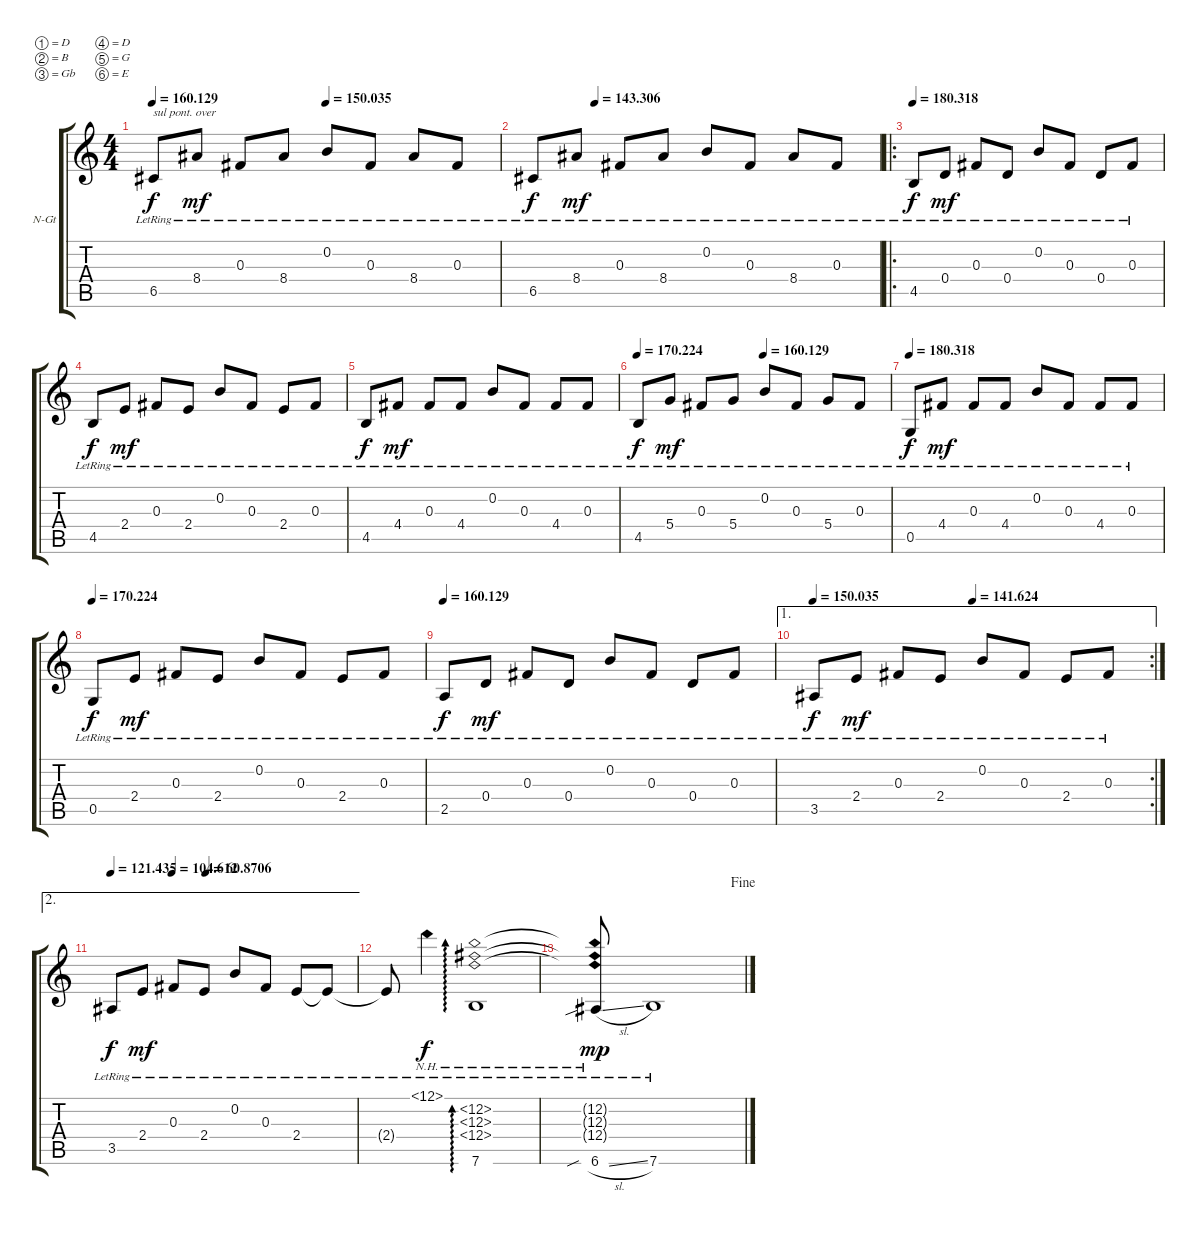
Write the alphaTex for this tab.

\defaultSystemsLayout 4
\bracketExtendMode groupsimilarinstruments
\firstSystemTrackNameOrientation horizontal
\otherSystemsTrackNameOrientation horizontal
\track ("Nylon Guitar" "N-Gt") {instrument acousticguitarnylon}
\staff {score tabs}
\tuning (D4 B3 Gb3 D3 G2 E2)
\ts (4 4)
\tempo
160.129
\tempo (150.035 0.5)
\accidentals auto
\clef g2
\ottava regular
\simile none
\ks c
6.5{lr}.8{txt "sul pont. over" dy f} 8.4{lr}.8{dy mf} 0.3{lr}.8 8.4{lr}.8 0.2{lr}.8 0.3{lr}.8 8.4{lr}.8 0.3{lr}.8 |
\tempo (143.306 0.18125)
6.5{lr}.8{dy f} 8.4{lr}.8{dy mf} 0.3{lr}.8 8.4{lr}.8 0.2{lr}.8 0.3{lr}.8 8.4{lr}.8 0.3{lr}.8 |
\ro
\tempo
180.318 4.5{lr}.8{dy f} 0.4{lr}.8{dy mf} 0.3{lr}.8 0.4{lr}.8 0.2{lr}.8 0.3{lr}.8 0.4{lr}.8 0.3{lr}.8 |
4.5{lr}.8{dy f} 2.4{lr}.8{dy mf} 0.3{lr}.8 2.4{lr}.8 0.2{lr}.8 0.3{lr}.8 2.4{lr}.8 0.3{lr}.8 |
4.5{lr}.8{dy f} 4.4{lr}.8{dy mf} 0.3{lr}.8 4.4{lr}.8 0.2{lr}.8 0.3{lr}.8 4.4{lr}.8 0.3{lr}.8 |
\tempo
170.224
\tempo (160.129 0.5)
4.5{lr}.8{dy f} 5.4{lr}.8{dy mf} 0.3{lr}.8 5.4{lr}.8 0.2{lr}.8 0.3{lr}.8 5.4{lr}.8 0.3{lr}.8 |
\tempo
180.318 0.5{lr}.8{dy f} 4.4{lr}.8{dy mf} 0.3{lr}.8 4.4{lr}.8 0.2{lr}.8 0.3{lr}.8 4.4{lr}.8 0.3{lr}.8 |
\tempo
170.224 0.5{lr}.8{dy f} 2.4{lr}.8{dy mf} 0.3{lr}.8 2.4{lr}.8 0.2{lr}.8 0.3{lr}.8 2.4{lr}.8 0.3{lr}.8 |
\tempo
160.129 2.5{lr}.8{dy f} 0.4{lr}.8{dy mf} 0.3{lr}.8 0.4{lr}.8 0.2{lr}.8 0.3{lr}.8 0.4{lr}.8 0.3{lr}.8 |
\ae 1
\rc 2
\tempo
150.035
\tempo (141.624 0.475)
3.5{lr}.8{dy f} 2.4{lr}.8{dy mf} 0.3{lr}.8 2.4{lr}.8 0.2{lr}.8 0.3{lr}.8 2.4{lr}.8 0.3{lr}.8 |
\ae 2
\tempo
121.435
\tempo (104.612 0.25)
\tempo (60.8706 0.3875)
3.5{lr}.8{dy f} 2.4{lr}.8{dy mf} 0.3{lr}.8 2.4{lr}.8 0.2{lr}.8 0.3{lr}.8 2.4{lr}.8 2.4{lr t}.8 |
2.4{lr t}.8 12.1{nh lr}.4{dy f} (7.6{lr} 12.4{nh lr} 12.3{nh lr} 12.2{nh lr}).1{ad 0} |
\jump fine
(6.6{sib sl lr} 12.2{nh lr t} 12.3{nh lr t} 12.4{nh lr t}).8{dy mp} 7.6{lr}.1
